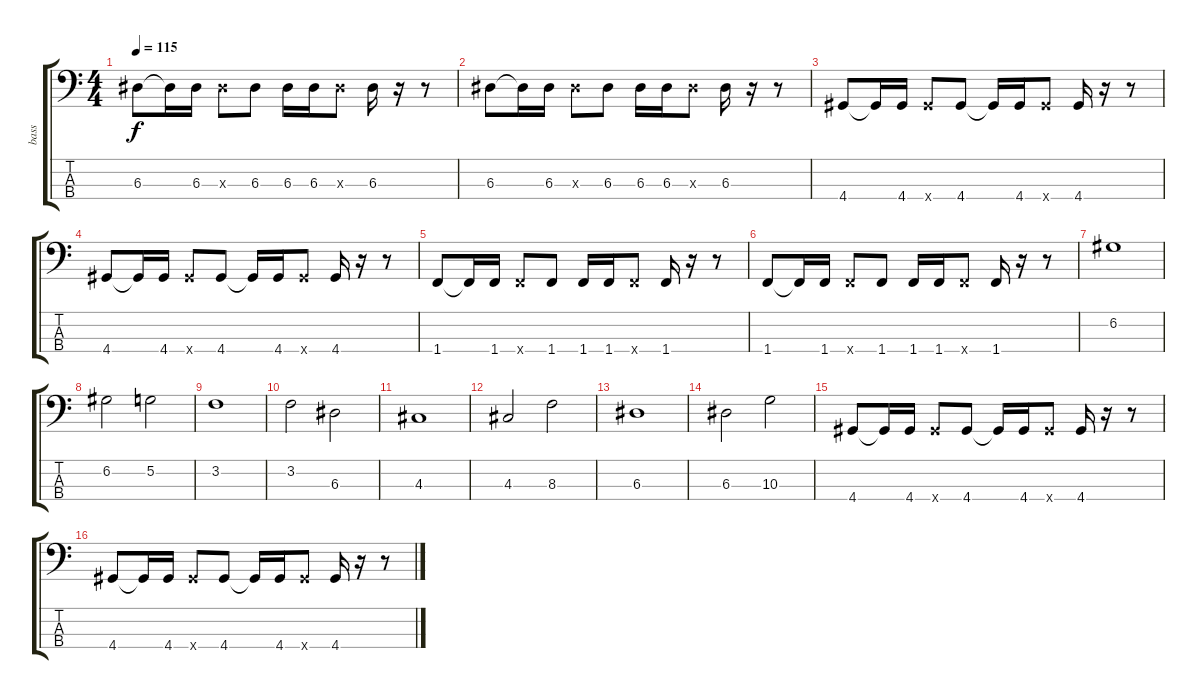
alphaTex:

\track ("bass" "bass") {instrument electricbassfinger}
\staff {score tabs}
\tuning (G2 D2 A1 E1) {hide}
\ts (4 4)
\tempo 115
\clef f4
\ks c
6.3.8{dy f} 6.3{t}.16 6.3.16 6.3{x}.8 6.3.8 6.3.16 6.3.16 6.3{x}.8 6.3.16 r.16 r.8 |
6.3.8 6.3{t}.16 6.3.16 6.3{x}.8 6.3.8 6.3.16 6.3.16 6.3{x}.8 6.3.16 r.16 r.8 |
4.4.8 4.4{t}.16 4.4.16 4.4{x}.8 4.4.8 4.4{t}.16 4.4.16 4.4{x}.8 4.4.16 r.16 r.8 |
4.4.8 4.4{t}.16 4.4.16 4.4{x}.8 4.4.8 4.4{t}.16 4.4.16 4.4{x}.8 4.4.16 r.16 r.8 |
1.4.8 1.4{t}.16 1.4.16 1.4{x}.8 1.4.8 1.4.16 1.4.16 1.4{x}.8 1.4.16 r.16 r.8 |
1.4.8 1.4{t}.16 1.4.16 1.4{x}.8 1.4.8 1.4.16 1.4.16 1.4{x}.8 1.4.16 r.16 r.8 |
6.2.1 |
6.2.2 5.2.2 |
3.2.1 |
3.2.2 6.3.2 |
4.3.1 |
4.3.2 8.3.2 |
6.3.1 |
6.3.2 10.3.2 |
4.4.8 4.4{t}.16 4.4.16 4.4{x}.8 4.4.8 4.4{t}.16 4.4.16 4.4{x}.8 4.4.16 r.16 r.8 |
4.4.8 4.4{t}.16 4.4.16 4.4{x}.8 4.4.8 4.4{t}.16 4.4.16 4.4{x}.8 4.4.16 r.16 r.8
